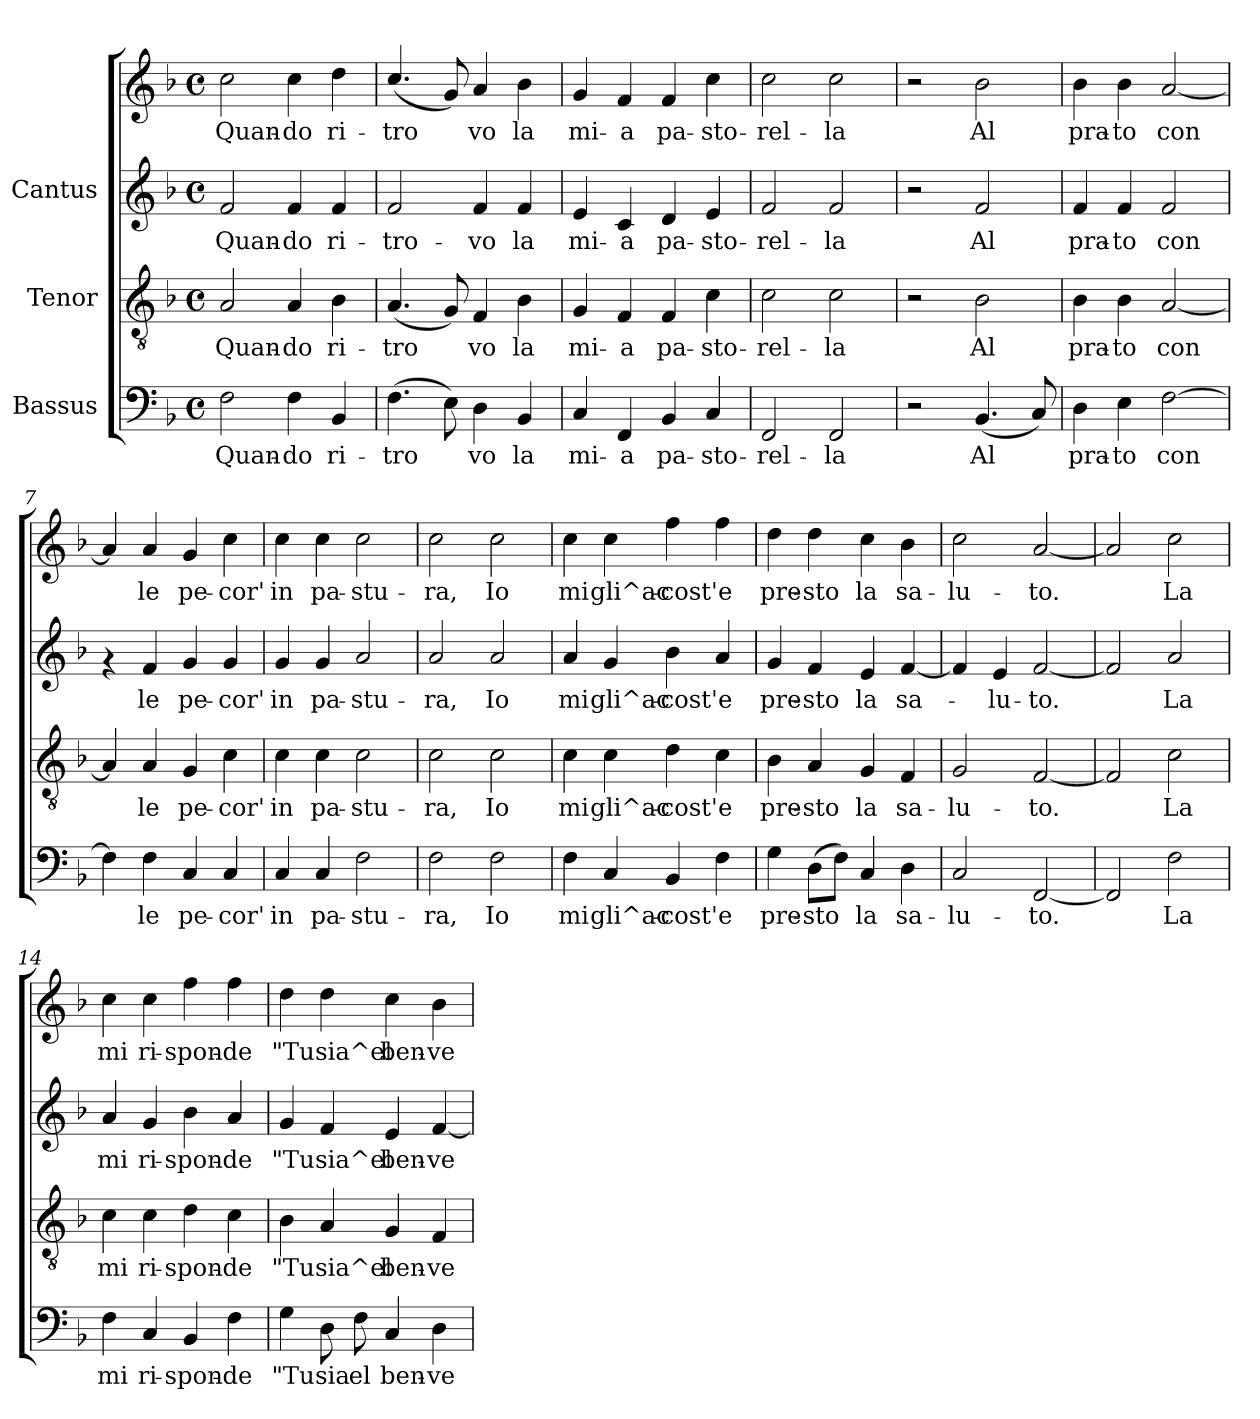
**kern	**text	**kern	**text	**kern	**text	**kern	**text
*part3	*part3	*part2	*part2	*part1	*part1	*part1	*part1
*staff4	*staff4	*staff3	*staff3	*staff2	*staff2	*staff1	*staff1
*I"Bassus	*	*I"Tenor	*	*I"Cantus	*	*	*
!!LO:PB:g=z
*stria5	*	*stria5	*	*stria5	*	*stria5	*
*clefF4	*	*clefGv2	*	*clefG2	*	*clefG2	*
*k[b-]	*	*k[b-]	*	*k[b-]	*	*k[b-]	*
*F:	*	*F:	*	*F:	*	*F:	*
*M4/4	*	*M4/4	*	*M4/4	*	*M4/4	*
*met(c)	*	*met(c)	*	*met(c)	*	*met(c)	*
*MM144	*	*MM144	*	*MM144	*	*MM144	*
=1	=1	=1	=1	=1	=1	=1	=1
!	!LO:LY:b:cj	!	!LO:LY:b:cj	!	!LO:LY:b:cj	!	!LO:LY:b:cj
2F\	Quan-	2A/	Quan-	2f/	-Quan-	2cc\	Quan-
!	!LO:LY:b:cj	!	!LO:LY:b:cj	!	!LO:LY:b:cj	!	!LO:LY:b:cj
4F\	-do	4A/	-do	4f/	-do	4cc\	-do
!	!LO:LY:b:cj	!	!LO:LY:b:cj	!	!LO:LY:b:cj	!	!LO:LY:b:cj
4BB-/	ri-	4B-\	ri-	4f/	ri-	4dd\	ri-
=2	=2	=2	=2	=2	=2	=2	=2
!	!LO:LY:b:cj	!	!LO:LY:b:cj	!	!LO:LY:b:cj	!	!LO:LY:b:cj
(>4.F\	-tro-	(<4.A/	-tro-	2f/	tro-	(<4.cc/	-tro-
!	!LO:LY:b:cj	!	!LO:LY:b:cj	!	!	!	!LO:LY:b:cj
8E\)	-	8G/)	-	.	.	8g/)	-
!	!LO:LY:b:cj	!	!LO:LY:b:cj	!	!LO:LY:b:cj	!	!LO:LY:b:cj
4D\	vo	4F/	vo	4f/	-vo	4a/	vo
!	!LO:LY:b:cj	!	!LO:LY:b:cj	!	!LO:LY:b:cj	!	!LO:LY:b:cj
4BB-/	la	4B-\	la	4f/	la	4b-\	la
=3	=3	=3	=3	=3	=3	=3	=3
!	!LO:LY:b:cj	!	!LO:LY:b:cj	!	!LO:LY:b:cj	!	!LO:LY:b:cj
4C/	mi-	4G/	mi-	4e/	-mi-	4g/	mi-
!	!LO:LY:b:cj	!	!LO:LY:b:cj	!	!LO:LY:b:cj	!	!LO:LY:b:cj
4FF/	-a	4F/	-a	4c/	-a	4f/	-a
!	!LO:LY:b:cj	!	!LO:LY:b:cj	!	!LO:LY:b:cj	!	!LO:LY:b:cj
4BB-/	pa-	4F/	pa-	4d/	pa-	4f/	pa-
!	!LO:LY:b:cj	!	!LO:LY:b:cj	!	!LO:LY:b:cj	!	!LO:LY:b:cj
4C/	-sto-	4c\	-sto-	4e/	-sto-	4cc\	-sto-
=4	=4	=4	=4	=4	=4	=4	=4
!	!LO:LY:b:cj	!	!LO:LY:b:cj	!	!LO:LY:b:cj	!	!LO:LY:b:cj
2FF/	-rel-	2c\	-rel-	2f/	rel-	2cc\	-rel-
!	!LO:LY:b:cj	!	!LO:LY:b:cj	!	!LO:LY:b:cj	!	!LO:LY:b:cj
2FF/	-la	2c\	-la	2f/	-la	2cc\	-la
=5	=5	=5	=5	=5	=5	=5	=5
2r	.	2r	.	2r	.	2r	.
!	!LO:LY:b:cj	!	!LO:LY:b:cj	!	!LO:LY:b:cj	!	!LO:LY:b:cj
(<4.BB-/	Al	2B-\	Al	2f/	Al	2b-\	Al
!	!LO:LY:b:cj	!	!	!	!	!	!
8C/)	.	.	.	.	.	.	.
!!LO:LB:g=z
=6	=6	=6	=6	=6	=6	=6	=6
!	!LO:LY:b:cj	!	!LO:LY:b:cj	!	!LO:LY:b:cj	!	!LO:LY:b:cj
4D\	pra-	4B-\	pra-	4f/	pra-	4b-\	pra-
!	!LO:LY:b:cj	!	!LO:LY:b:cj	!	!LO:LY:b:cj	!	!LO:LY:b:cj
4E\	-to	4B-\	-to	4f/	-to	4b-\	-to
!	!LO:LY:b:cj	!	!LO:LY:b:cj	!	!LO:LY:b:cj	!	!LO:LY:b:cj
[>2F\	con	[<2A/	con	2f/	con	[<2a/	con
=7	=7	=7	=7	=7	=7	=7	=7
!	!LO:LY:b:cj	!	!LO:LY:b:cj	!	!	!	!LO:LY:b:cj
4F\]	.	4A/]	.	4rf	.	4a/]	.
!	!LO:LY:b:cj	!	!LO:LY:b:cj	!	!LO:LY:b:cj	!	!LO:LY:b:cj
4F\	le	4A/	le	4f/	le	4a/	le
!	!LO:LY:b:cj	!	!LO:LY:b:cj	!	!LO:LY:b:cj	!	!LO:LY:b:cj
4C/	pe-	4G/	pe-	4g/	pe-	4g/	pe-
!	!LO:LY:b:cj	!	!LO:LY:b:cj	!	!LO:LY:b:cj	!	!LO:LY:b:cj
4C/	-cor'	4c\	-cor'	4g/	-cor'	4cc\	-cor'
=8	=8	=8	=8	=8	=8	=8	=8
!	!LO:LY:b:cj	!	!LO:LY:b:cj	!	!LO:LY:b:cj	!	!LO:LY:b:cj
4C/	in	4c\	in	4g/	-in	4cc\	in
!	!LO:LY:b:cj	!	!LO:LY:b:cj	!	!LO:LY:b:cj	!	!LO:LY:b:cj
4C/	pa-	4c\	pa-	4g/	pa-	4cc\	pa-
!	!LO:LY:b:cj	!	!LO:LY:b:cj	!	!LO:LY:b:cj	!	!LO:LY:b:cj
2F\	-stu-	2c\	-stu-	2a/	-stu-	2cc\	-stu-
=9	=9	=9	=9	=9	=9	=9	=9
!	!LO:LY:b:cj	!	!LO:LY:b:cj	!	!LO:LY:b:cj	!	!LO:LY:b:cj
2F\	-ra,	2c\	-ra,	2a/	ra,	2cc\	-ra,
!	!LO:LY:b:cj	!	!LO:LY:b:cj	!	!LO:LY:b:cj	!	!LO:LY:b:cj
2F\	Io	2c\	Io	2a/	Io	2cc\	Io
=10	=10	=10	=10	=10	=10	=10	=10
!	!LO:LY:b:cj	!	!LO:LY:b:cj	!	!LO:LY:b:cj	!	!LO:LY:b:cj
4F\	mi	4c\	mi	4a/	mi	4cc\	mi
!	!LO:LY:b:cj	!	!LO:LY:b:cj	!	!LO:LY:b:cj	!	!LO:LY:b:cj
4C/	gli^ac-	4c\	gli^ac-	4g/	gli^ac-	4cc\	gli^ac-
!	!LO:LY:b:cj	!	!LO:LY:b:cj	!	!LO:LY:b:cj	!	!LO:LY:b:cj
4BB-/	-cost'	4d\	-cost'	4b-\	-cost'	4ff\	-cost'
!	!LO:LY:b:cj	!	!LO:LY:b:cj	!	!LO:LY:b:cj	!	!LO:LY:b:cj
4F\	e	4c\	e	4a/	e	4ff\	e
!!LO:LB:g=z
=11	=11	=11	=11	=11	=11	=11	=11
!	!LO:LY:b:cj	!	!LO:LY:b:cj	!	!LO:LY:b:cj	!	!LO:LY:b:cj
4G\	pre-	4B-\	pre-	4g/	-pre-	4dd\	pre-
!	!LO:LY:b:cj	!	!LO:LY:b:cj	!	!LO:LY:b:cj	!	!LO:LY:b:cj
(>8D\L	-sto	4A/	-sto	4f/	-sto	4dd\	-sto
!	!LO:LY:b:cj	!	!	!	!	!	!
8F\J)	.	.	.	.	.	.	.
!	!LO:LY:b:cj	!	!LO:LY:b:cj	!	!LO:LY:b:cj	!	!LO:LY:b:cj
4C/	la	4G/	la	4e/	la	4cc\	la
!	!LO:LY:b:cj	!	!LO:LY:b:cj	!	!LO:LY:b:cj	!	!LO:LY:b:cj
4D\	sa-	4F/	sa-	[<4f/	sa-	4b-\	sa-
=12	=12	=12	=12	=12	=12	=12	=12
!	!LO:LY:b:cj	!	!LO:LY:b:cj	!	!LO:LY:b:cj	!	!LO:LY:b:cj
2C/	-lu-	2G/	-lu-	4f/]	.	2cc\	-lu-
!	!	!	!	!	!LO:LY:b:cj	!	!
.	.	.	.	4e/	lu-	.	.
!	!LO:LY:b:cj	!	!LO:LY:b:cj	!	!LO:LY:b:cj	!	!LO:LY:b:cj
[<2FF/	-to.	[<2F/	-to.	[<2f/	-to.	[<2a/	-to.
=13	=13	=13	=13	=13	=13	=13	=13
!	!LO:LY:b:cj	!	!LO:LY:b:cj	!	!LO:LY:b:cj	!	!LO:LY:b:cj
2FF/]	.	2F/]	.	2f/]	.	2a/]	.
!	!LO:LY:b:cj	!	!LO:LY:b:cj	!	!LO:LY:b:cj	!	!LO:LY:b:cj
2F\	La	2c\	La	2a/	La	2cc\	La
=14	=14	=14	=14	=14	=14	=14	=14
!	!LO:LY:b:cj	!	!LO:LY:b:cj	!	!LO:LY:b:cj	!	!LO:LY:b:cj
4F\	mi	4c\	mi	4a/	mi	4cc\	mi
!	!LO:LY:b:cj	!	!LO:LY:b:cj	!	!LO:LY:b:cj	!	!LO:LY:b:cj
4C/	ri-	4c\	ri-	4g/	ri-	4cc\	ri-
!	!LO:LY:b:cj	!	!LO:LY:b:cj	!	!LO:LY:b:cj	!	!LO:LY:b:cj
4BB-/	-spon-	4d\	-spon-	4b-\	-spon-	4ff\	-spon-
!	!LO:LY:b:cj	!	!LO:LY:b:cj	!	!LO:LY:b:cj	!	!LO:LY:b:cj
4F\	-de	4c\	-de	4a/	-de	4ff\	-de
=15	=15	=15	=15	=15	=15	=15	=15
!	!LO:LY:b:cj	!	!LO:LY:b:cj	!	!LO:LY:b:cj	!	!LO:LY:b:cj
4G\	"Tu	4B-\	"Tu	4g/	-"Tu	4dd\	"Tu
!	!LO:LY:b:cj	!	!LO:LY:b:cj	!	!LO:LY:b:cj	!	!LO:LY:b:cj
8D\	sia	4A/	sia^el	4f/	sia^el	4dd\	sia^el
!	!LO:LY:b:cj	!	!	!	!	!	!
8F\	el	.	.	.	.	.	.
!	!LO:LY:b:cj	!	!LO:LY:b:cj	!	!LO:LY:b:cj	!	!LO:LY:b:cj
4C/	ben-	4G/	ben-	4e/	ben-	4cc\	ben-
!	!LO:LY:b:cj	!	!LO:LY:b:cj	!	!LO:LY:b:cj	!	!LO:LY:b:cj
4D\	-ve-	4F/	-ve-	[<4f/	-ve-	4b-\	-ve-
=	=	=	=	=	=	=	=
*-	*-	*-	*-	*-	*-	*-	*-
